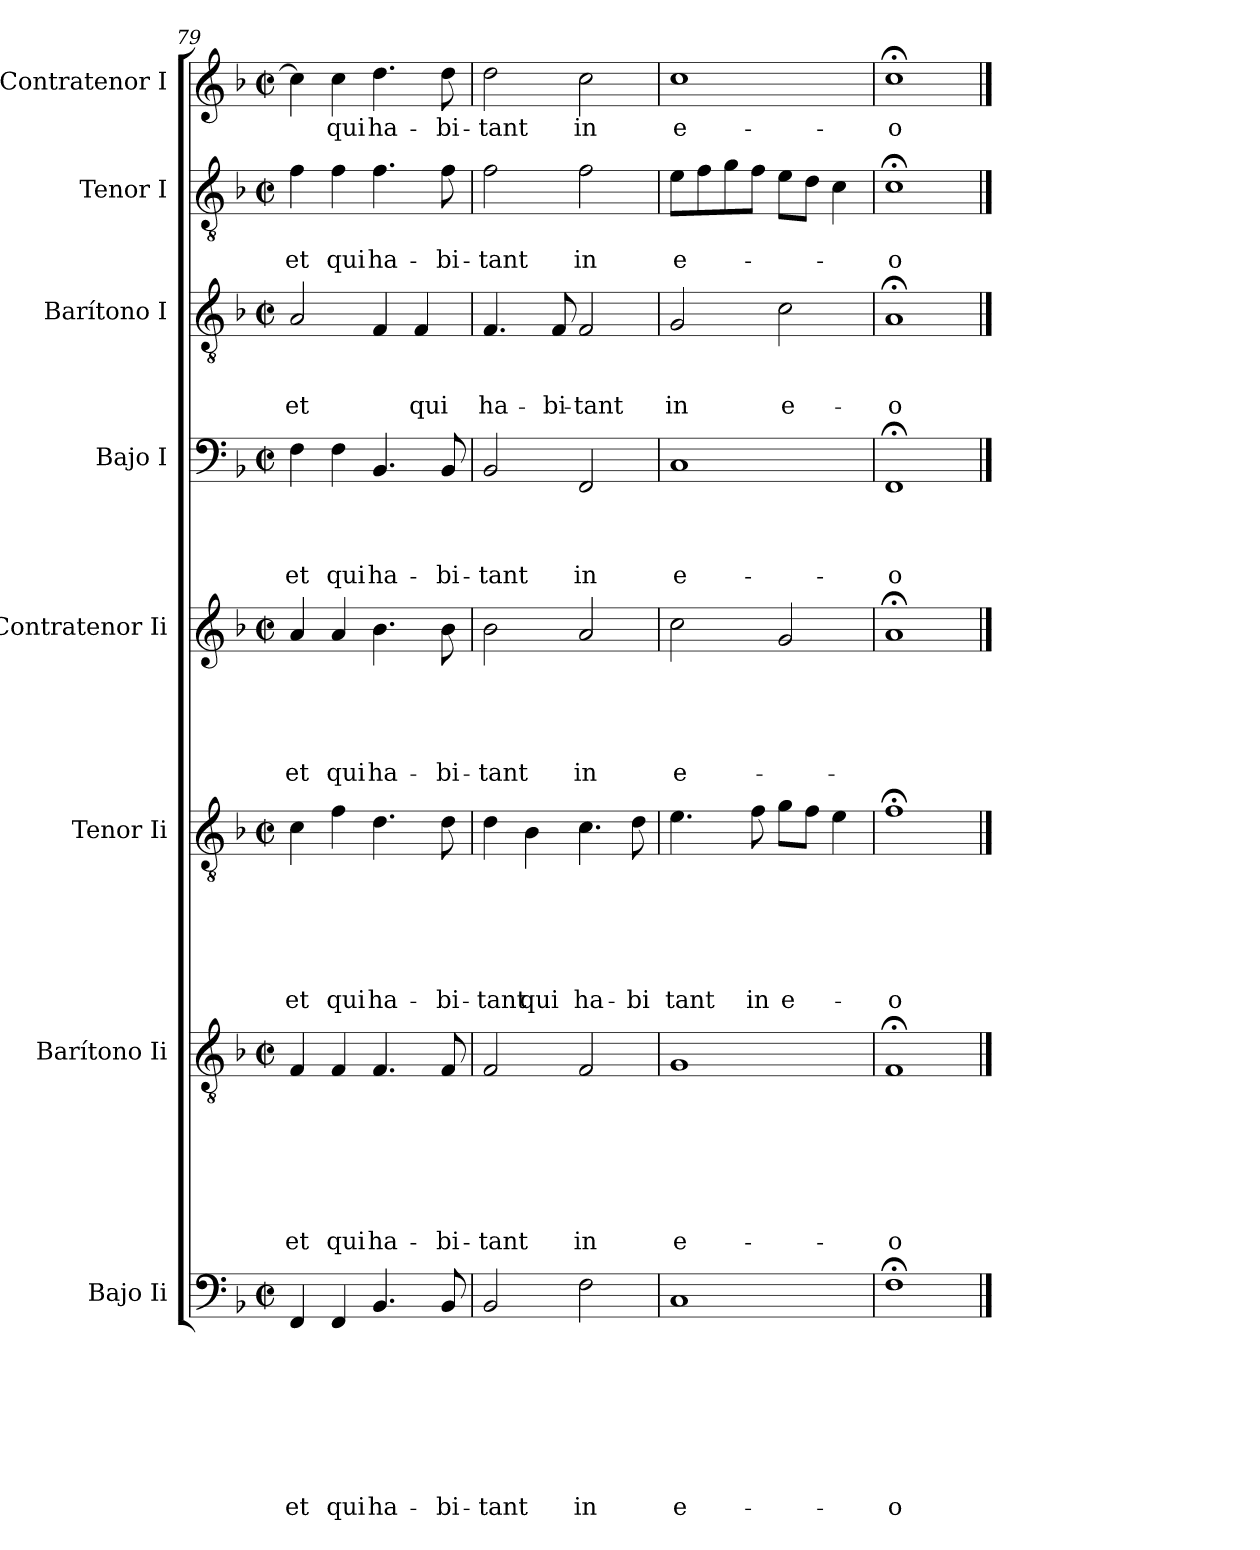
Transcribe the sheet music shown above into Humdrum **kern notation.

**kern	**text	**text	**text	**text	**text	**text	**text	**text	**kern	**text	**text	**text	**text	**text	**text	**text	**kern	**text	**text	**text	**text	**text	**text	**kern	**text	**text	**text	**text	**text	**kern	**text	**text	**text	**text	**kern	**text	**text	**text	**kern	**text	**text	**kern	**text
*part8	*part8	*part8	*part8	*part8	*part8	*part8	*part8	*part8	*part7	*part7	*part7	*part7	*part7	*part7	*part7	*part7	*part6	*part6	*part6	*part6	*part6	*part6	*part6	*part5	*part5	*part5	*part5	*part5	*part5	*part4	*part4	*part4	*part4	*part4	*part3	*part3	*part3	*part3	*part2	*part2	*part2	*part1	*part1
*staff8	*staff8	*staff8	*staff8	*staff8	*staff8	*staff8	*staff8	*staff8	*staff7	*staff7	*staff7	*staff7	*staff7	*staff7	*staff7	*staff7	*staff6	*staff6	*staff6	*staff6	*staff6	*staff6	*staff6	*staff5	*staff5	*staff5	*staff5	*staff5	*staff5	*staff4	*staff4	*staff4	*staff4	*staff4	*staff3	*staff3	*staff3	*staff3	*staff2	*staff2	*staff2	*staff1	*staff1
*I"Bajo Ii	*	*	*	*	*	*	*	*	*I"Barítono Ii	*	*	*	*	*	*	*	*I"Tenor Ii	*	*	*	*	*	*	*I"Contratenor Ii	*	*	*	*	*	*I"Bajo I	*	*	*	*	*I"Barítono I	*	*	*	*I"Tenor I	*	*	*I"Contratenor I	*
*I'B Ii	*	*	*	*	*	*	*	*	*I'Bar Ii	*	*	*	*	*	*	*	*I'T Ii	*	*	*	*	*	*	*I'Ct Ii	*	*	*	*	*	*I'B I	*	*	*	*	*I'Bar I	*	*	*	*I'T I	*	*	*I'Ct I	*
*clefF4	*	*	*	*	*	*	*	*	*clefGv2	*	*	*	*	*	*	*	*clefGv2	*	*	*	*	*	*	*clefG2	*	*	*	*	*	*clefF4	*	*	*	*	*clefGv2	*	*	*	*clefGv2	*	*	*clefG2	*
*k[b-]	*	*	*	*	*	*	*	*	*k[b-]	*	*	*	*	*	*	*	*k[b-]	*	*	*	*	*	*	*k[b-]	*	*	*	*	*	*k[b-]	*	*	*	*	*k[b-]	*	*	*	*k[b-]	*	*	*k[b-]	*
*F:	*	*	*	*	*	*	*	*	*F:	*	*	*	*	*	*	*	*F:	*	*	*	*	*	*	*F:	*	*	*	*	*	*F:	*	*	*	*	*F:	*	*	*	*F:	*	*	*F:	*
*M2/2	*	*	*	*	*	*	*	*	*M2/2	*	*	*	*	*	*	*	*M2/2	*	*	*	*	*	*	*M2/2	*	*	*	*	*	*M2/2	*	*	*	*	*M2/2	*	*	*	*M2/2	*	*	*M2/2	*
*met(c|)	*	*	*	*	*	*	*	*	*met(c|)	*	*	*	*	*	*	*	*met(c|)	*	*	*	*	*	*	*met(c|)	*	*	*	*	*	*met(c|)	*	*	*	*	*met(c|)	*	*	*	*met(c|)	*	*	*met(c|)	*
=79	=79	=79	=79	=79	=79	=79	=79	=79	=79	=79	=79	=79	=79	=79	=79	=79	=79	=79	=79	=79	=79	=79	=79	=79	=79	=79	=79	=79	=79	=79	=79	=79	=79	=79	=79	=79	=79	=79	=79	=79	=79	=79	=79
!	!	!	!	!	!	!	!	!LO:LY:b	!	!	!	!	!	!	!	!LO:LY:b	!	!	!	!	!	!	!LO:LY:b	!	!	!	!	!	!LO:LY:b	!	!	!	!	!LO:LY:b	!	!	!	!LO:LY:b	!	!	!LO:LY:b	!	!
4FF/	.	.	.	.	.	.	.	et	4F/	.	.	.	.	.	.	et	4c\	.	.	.	.	.	et	4a/	.	.	.	.	et	4F\	.	.	.	et	2A/	.	.	et	4f\	.	et	4cc\]	.
!	!	!	!	!	!	!	!	!LO:LY:b	!	!	!	!	!	!	!	!LO:LY:b	!	!	!	!	!	!	!LO:LY:b	!	!	!	!	!	!LO:LY:b	!	!	!	!	!LO:LY:b	!	!	!	!	!	!	!LO:LY:b	!	!LO:LY:b
4FF/	.	.	.	.	.	.	.	qui	4F/	.	.	.	.	.	.	qui	4f\	.	.	.	.	.	qui	4a/	.	.	.	.	qui	4F\	.	.	.	qui	.	.	.	.	4f\	.	qui	4cc\	qui
!	!	!	!	!	!	!	!	!LO:LY:b	!	!	!	!	!	!	!	!LO:LY:b	!	!	!	!	!	!	!LO:LY:b	!	!	!	!	!	!LO:LY:b	!	!	!	!	!LO:LY:b	!	!	!	!	!	!	!LO:LY:b	!	!LO:LY:b
4.BB-/	.	.	.	.	.	.	.	ha-	4.F/	.	.	.	.	.	.	ha-	4.d\	.	.	.	.	.	ha-	4.b-\	.	.	.	.	ha-	4.BB-/	.	.	.	ha-	4F/	.	.	.	4.f\	.	ha-	4.dd\	ha-
!	!	!	!	!	!	!	!	!	!	!	!	!	!	!	!	!	!	!	!	!	!	!	!	!	!	!	!	!	!	!	!	!	!	!	!	!	!	!LO:LY:b	!	!	!	!	!
.	.	.	.	.	.	.	.	.	.	.	.	.	.	.	.	.	.	.	.	.	.	.	.	.	.	.	.	.	.	.	.	.	.	.	4F/	.	.	qui	.	.	.	.	.
!	!	!	!	!	!	!	!	!LO:LY:b	!	!	!	!	!	!	!	!LO:LY:b	!	!	!	!	!	!	!LO:LY:b	!	!	!	!	!	!LO:LY:b	!	!	!	!	!LO:LY:b	!	!	!	!	!	!	!LO:LY:b	!	!LO:LY:b
8BB-/	.	.	.	.	.	.	.	-bi-	8F/	.	.	.	.	.	.	-bi-	8d\	.	.	.	.	.	-bi-	8b-\	.	.	.	.	-bi-	8BB-/	.	.	.	-bi-	.	.	.	.	8f\	.	-bi-	8dd\	-bi-
=80	=80	=80	=80	=80	=80	=80	=80	=80	=80	=80	=80	=80	=80	=80	=80	=80	=80	=80	=80	=80	=80	=80	=80	=80	=80	=80	=80	=80	=80	=80	=80	=80	=80	=80	=80	=80	=80	=80	=80	=80	=80	=80	=80
!	!	!	!	!	!	!	!	!LO:LY:b	!	!	!	!	!	!	!	!LO:LY:b	!	!	!	!	!	!	!LO:LY:b	!	!	!	!	!	!LO:LY:b	!	!	!	!	!LO:LY:b	!	!	!	!LO:LY:b	!	!	!LO:LY:b	!	!LO:LY:b
2BB-/	.	.	.	.	.	.	.	-tant	2F/	.	.	.	.	.	.	-tant	4d\	.	.	.	.	.	-tant	2b-\	.	.	.	.	-tant	2BB-/	.	.	.	-tant	4.F/	.	.	ha-	2f\	.	-tant	2dd\	-tant
!	!	!	!	!	!	!	!	!	!	!	!	!	!	!	!	!	!	!	!	!	!	!	!LO:LY:b	!	!	!	!	!	!	!	!	!	!	!	!	!	!	!	!	!	!	!	!
.	.	.	.	.	.	.	.	.	.	.	.	.	.	.	.	.	4B-\	.	.	.	.	.	qui	.	.	.	.	.	.	.	.	.	.	.	.	.	.	.	.	.	.	.	.
!	!	!	!	!	!	!	!	!	!	!	!	!	!	!	!	!	!	!	!	!	!	!	!	!	!	!	!	!	!	!	!	!	!	!	!	!	!	!LO:LY:b	!	!	!	!	!
.	.	.	.	.	.	.	.	.	.	.	.	.	.	.	.	.	.	.	.	.	.	.	.	.	.	.	.	.	.	.	.	.	.	.	8F/	.	.	-bi-	.	.	.	.	.
!	!	!	!	!	!	!	!	!LO:LY:b	!	!	!	!	!	!	!	!LO:LY:b	!	!	!	!	!	!	!LO:LY:b	!	!	!	!	!	!LO:LY:b	!	!	!	!	!LO:LY:b	!	!	!	!LO:LY:b	!	!	!LO:LY:b	!	!LO:LY:b
2F\	.	.	.	.	.	.	.	in	2F/	.	.	.	.	.	.	in	4.c\	.	.	.	.	.	ha-	2a/	.	.	.	.	in	2FF/	.	.	.	in	2F/	.	.	-tant	2f\	.	in	2cc\	in
!	!	!	!	!	!	!	!	!	!	!	!	!	!	!	!	!	!	!	!	!	!	!	!LO:LY:b	!	!	!	!	!	!	!	!	!	!	!	!	!	!	!	!	!	!	!	!
.	.	.	.	.	.	.	.	.	.	.	.	.	.	.	.	.	8d\	.	.	.	.	.	-bi	.	.	.	.	.	.	.	.	.	.	.	.	.	.	.	.	.	.	.	.
=81	=81	=81	=81	=81	=81	=81	=81	=81	=81	=81	=81	=81	=81	=81	=81	=81	=81	=81	=81	=81	=81	=81	=81	=81	=81	=81	=81	=81	=81	=81	=81	=81	=81	=81	=81	=81	=81	=81	=81	=81	=81	=81	=81
!	!	!	!	!	!	!	!	!LO:LY:b	!	!	!	!	!	!	!	!LO:LY:b	!	!	!	!	!	!	!LO:LY:b	!	!	!	!	!	!LO:LY:b	!	!	!	!	!LO:LY:b	!	!	!	!LO:LY:b	!	!	!LO:LY:b	!	!LO:LY:b
1C	.	.	.	.	.	.	.	e-	1G	.	.	.	.	.	.	e-	4.e\	.	.	.	.	.	tant	2cc\	.	.	.	.	e-	1C	.	.	.	e-	2G/	.	.	in	8e\L	.	e-	1cc	e-
.	.	.	.	.	.	.	.	.	.	.	.	.	.	.	.	.	.	.	.	.	.	.	.	.	.	.	.	.	.	.	.	.	.	.	.	.	.	.	8f\	.	.	.	.
.	.	.	.	.	.	.	.	.	.	.	.	.	.	.	.	.	.	.	.	.	.	.	.	.	.	.	.	.	.	.	.	.	.	.	.	.	.	.	8g\	.	.	.	.
!	!	!	!	!	!	!	!	!	!	!	!	!	!	!	!	!	!	!	!	!	!	!	!LO:LY:b	!	!	!	!	!	!	!	!	!	!	!	!	!	!	!	!	!	!	!	!
.	.	.	.	.	.	.	.	.	.	.	.	.	.	.	.	.	8f\	.	.	.	.	.	in	.	.	.	.	.	.	.	.	.	.	.	.	.	.	.	8f\J	.	.	.	.
!	!	!	!	!	!	!	!	!	!	!	!	!	!	!	!	!	!	!	!	!	!	!	!LO:LY:b	!	!	!	!	!	!	!	!	!	!	!	!	!	!	!LO:LY:b	!	!	!	!	!
.	.	.	.	.	.	.	.	.	.	.	.	.	.	.	.	.	8g\L	.	.	.	.	.	e-	2g/	.	.	.	.	.	.	.	.	.	.	2c\	.	.	e-	8e\L	.	.	.	.
.	.	.	.	.	.	.	.	.	.	.	.	.	.	.	.	.	8f\J	.	.	.	.	.	.	.	.	.	.	.	.	.	.	.	.	.	.	.	.	.	8d\J	.	.	.	.
.	.	.	.	.	.	.	.	.	.	.	.	.	.	.	.	.	4e\	.	.	.	.	.	.	.	.	.	.	.	.	.	.	.	.	.	.	.	.	.	4c\	.	.	.	.
=82	=82	=82	=82	=82	=82	=82	=82	=82	=82	=82	=82	=82	=82	=82	=82	=82	=82	=82	=82	=82	=82	=82	=82	=82	=82	=82	=82	=82	=82	=82	=82	=82	=82	=82	=82	=82	=82	=82	=82	=82	=82	=82	=82
!	!	!	!	!	!	!	!	!LO:LY:b	!	!	!	!	!	!	!	!LO:LY:b	!	!	!	!	!	!	!LO:LY:b	!	!	!	!	!	!	!	!	!	!	!LO:LY:b	!	!	!	!LO:LY:b	!	!	!LO:LY:b	!	!LO:LY:b
1F;	.	.	.	.	.	.	.	-o	1F;	.	.	.	.	.	.	-o	1f;	.	.	.	.	.	-o	1a;<	.	.	.	.	.	1FF;	.	.	.	-o	1A;<	.	.	-o	1c;	.	-o	1cc;	-o
==	==	==	==	==	==	==	==	==	==	==	==	==	==	==	==	==	==	==	==	==	==	==	==	==	==	==	==	==	==	==	==	==	==	==	==	==	==	==	==	==	==	==	==
*-	*-	*-	*-	*-	*-	*-	*-	*-	*-	*-	*-	*-	*-	*-	*-	*-	*-	*-	*-	*-	*-	*-	*-	*-	*-	*-	*-	*-	*-	*-	*-	*-	*-	*-	*-	*-	*-	*-	*-	*-	*-	*-	*-
